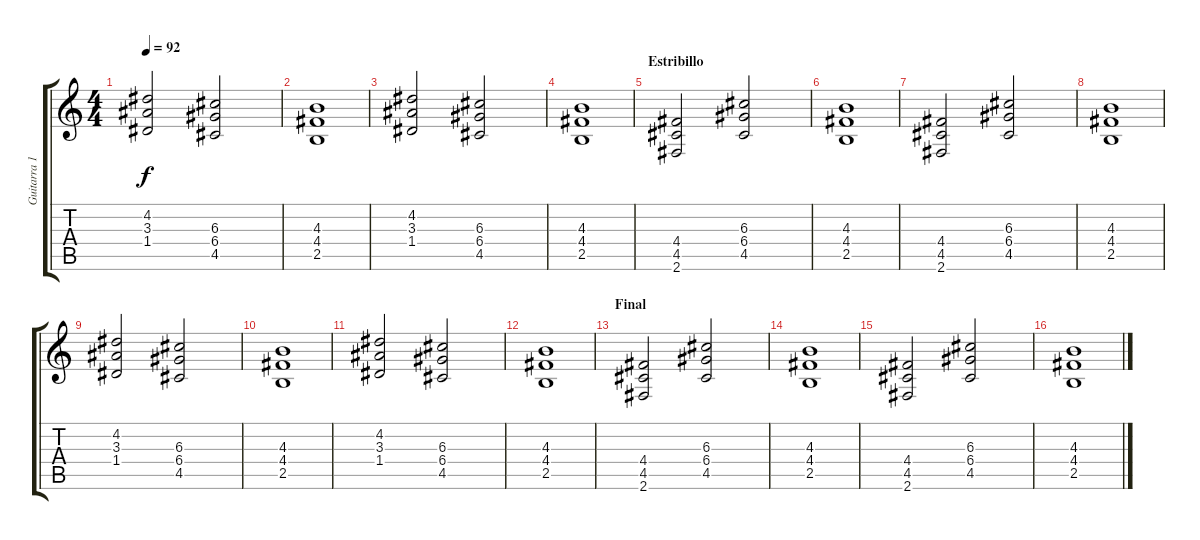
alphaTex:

\track ("Guitarra 1" "Guitarra 1") {instrument distortionguitar}
\staff {score tabs}
\tuning (E4 B3 G3 D3 A2 E2) {hide}
\ts (4 4)
\tempo 92
\clef g2
\ks c
(4.2 3.3 1.4).2{dy f} (6.3 6.4 4.5).2 |
(4.3 4.4 2.5).1 |
(4.2 3.3 1.4).2 (6.3 6.4 4.5).2 |
(4.3 4.4 2.5).1 |
\section ("" "Estribillo")
(4.4 4.5 2.6).2 (6.3 6.4 4.5).2 |
(4.3 4.4 2.5).1 |
(4.4 4.5 2.6).2 (6.3 6.4 4.5).2 |
(4.3 4.4 2.5).1 |
(4.2 3.3 1.4).2 (6.3 6.4 4.5).2 |
(4.3 4.4 2.5).1 |
(4.2 3.3 1.4).2 (6.3 6.4 4.5).2 |
(4.3 4.4 2.5).1 |
\section ("" "Final")
(4.4 4.5 2.6).2 (6.3 6.4 4.5).2 |
(4.3 4.4 2.5).1 |
(4.4 4.5 2.6).2 (6.3 6.4 4.5).2 |
(4.3 4.4 2.5).1
